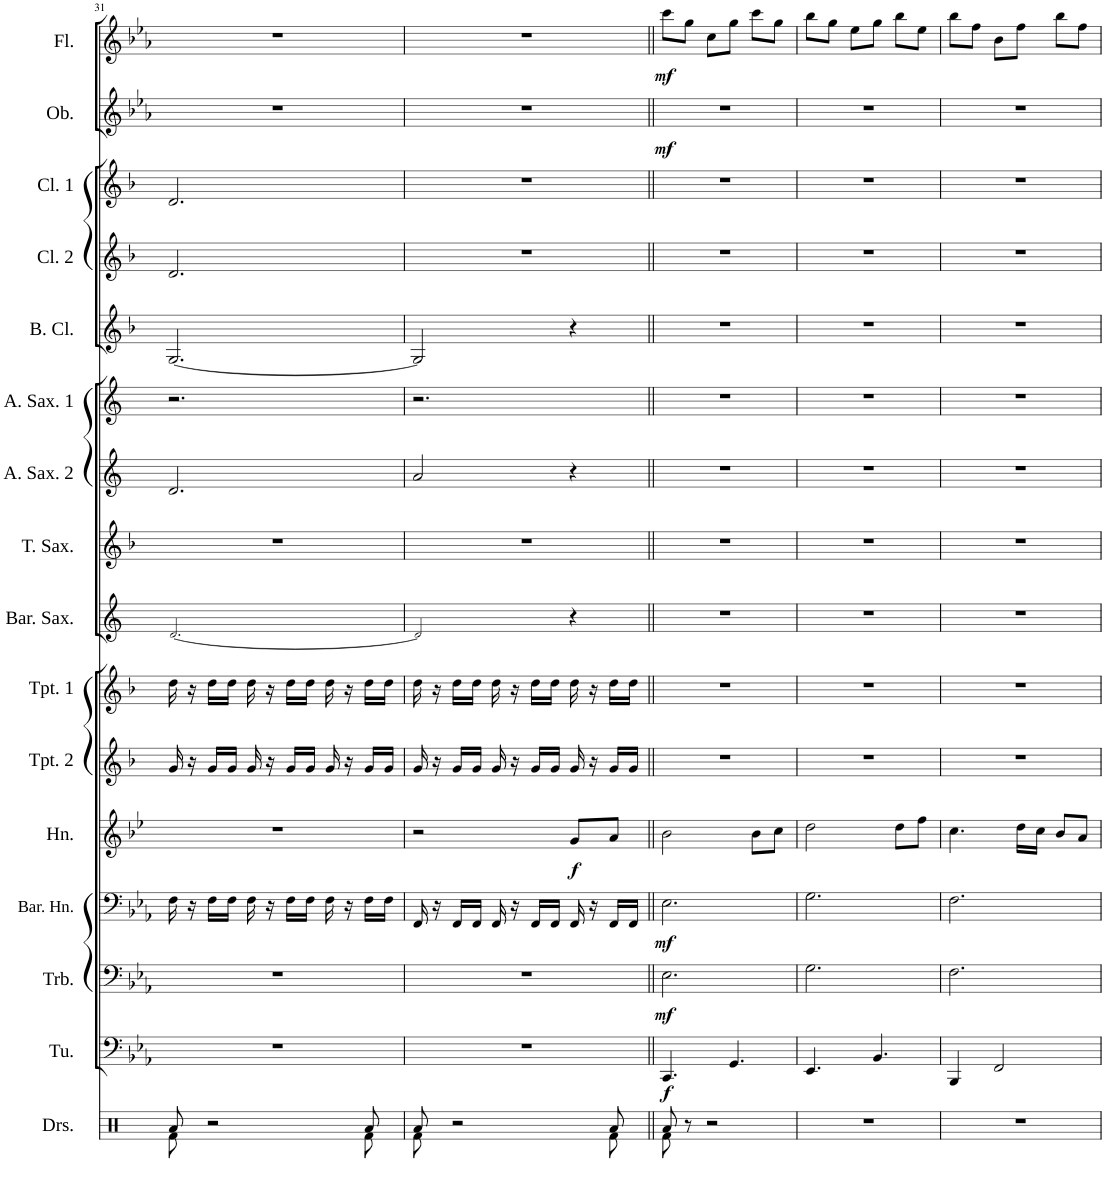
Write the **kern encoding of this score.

**kern	**kern	**dynam	**kern	**dynam	**kern	**dynam	**kern	**dynam	**kern	**kern	**kern	**kern	**kern	**kern	**kern	**kern	**kern	**kern	**dynam	**kern	**dynam
*part16	*part15	*part15	*part14	*part14	*part13	*part13	*part12	*part12	*part11	*part10	*part9	*part8	*part7	*part6	*part5	*part4	*part3	*part2	*part2	*part1	*part1
*staff16	*staff15	*staff15	*staff14	*staff14	*staff13	*staff13	*staff12	*staff12	*staff11	*staff10	*staff9	*staff8	*staff7	*staff6	*staff5	*staff4	*staff3	*staff2	*staff2	*staff1	*staff1
*I"Drumset	*I"Tuba	*	*I"Trombone	*	*I"Baritone Horn	*	*I"Horn	*	*I"Trumpet 2	*I"Trumpet 1	*I"Baritone Saxophone	*I"Tenor Saxophone	*I"Alto Saxophone 2	*I"Alto Saxophone 1	*I"Bass Clarinet	*I"Clarinet 2	*I"Clarinet 1	*I"Oboe	*	*I"Flute	*
*I'Drs.	*I'Tu.	*	*I'Trb.	*	*I'Bar. Hn.	*	*I'Hn.	*	*I'Tpt. 2	*I'Tpt. 1	*I'Bar. Sax.	*I'T. Sax.	*I'A. Sax. 2	*I'A. Sax. 1	*I'B. Cl.	*I'Cl. 2	*I'Cl. 1	*I'Ob.	*	*I'Fl.	*
!!LO:PB:g=z
*clefX	*clefF4	*	*clefF4	*	*clefF4	*	*clefG2	*	*clefG2	*clefG2	*clefG2	*clefG2	*clefG2	*clefG2	*clefG2	*clefG2	*clefG2	*clefG2	*	*clefG2	*
*	*	*	*	*	*Trd4c7	*	*Trd4c7	*	*Trd1c2	*Trd1c2	*Trd12c21	*Trd8c14	*Trd5c9	*Trd5c9	*Trd8c14	*Trd1c2	*Trd1c2	*	*	*	*
*k[]	*k[b-e-a-]	*	*k[b-e-a-]	*	*k[b-e-a-]	*	*k[b-e-]	*	*k[b-]	*k[b-]	*k[]	*k[b-]	*k[]	*k[]	*k[b-]	*k[b-]	*k[b-]	*k[b-e-a-]	*	*k[b-e-a-]	*
*M3/4	*M3/4	*	*M3/4	*	*M3/4	*	*M3/4	*	*M3/4	*M3/4	*M3/4	*M3/4	*M3/4	*M3/4	*M3/4	*M3/4	*M3/4	*M3/4	*	*M3/4	*
=31	=31	=31	=31	=31	=31	=31	=31	=31	=31	=31	=31	=31	=31	=31	=31	=31	=31	=31	=31	=31	=31
*^	*	*	*	*	*	*	*	*	*	*	*	*	*	*	*	*	*	*	*	*	*
8Ra/	8Rf\L	2.r	.	2.r	.	16F\	.	2.r	.	16g/	16dd\	[2.d!/	2.r	2.d/	2.r	[2.G/	2.d/	2.d/	2.r	.	2.r	.
.	.	.	.	.	.	16r	.	.	.	16r	16r	.	.	.	.	.	.	.	.	.	.	.
2r	2ryy	.	.	.	.	16F\LL	.	.	.	16g/LL	16dd\LL	.	.	.	.	.	.	.	.	.	.	.
.	.	.	.	.	.	16F\JJ	.	.	.	16g/JJ	16dd\JJ	.	.	.	.	.	.	.	.	.	.	.
.	.	.	.	.	.	16F\	.	.	.	16g/	16dd\	.	.	.	.	.	.	.	.	.	.	.
.	.	.	.	.	.	16r	.	.	.	16r	16r	.	.	.	.	.	.	.	.	.	.	.
.	.	.	.	.	.	16F\LL	.	.	.	16g/LL	16dd\LL	.	.	.	.	.	.	.	.	.	.	.
.	.	.	.	.	.	16F\JJ	.	.	.	16g/JJ	16dd\JJ	.	.	.	.	.	.	.	.	.	.	.
.	.	.	.	.	.	16F\	.	.	.	16g/	16dd\	.	.	.	.	.	.	.	.	.	.	.
.	.	.	.	.	.	16r	.	.	.	16r	16r	.	.	.	.	.	.	.	.	.	.	.
8Ra/	8Rf\J	.	.	.	.	16F\LL	.	.	.	16g/LL	16dd\LL	.	.	.	.	.	.	.	.	.	.	.
.	.	.	.	.	.	16F\JJ	.	.	.	16g/JJ	16dd\JJ	.	.	.	.	.	.	.	.	.	.	.
=32	=32	=32	=32	=32	=32	=32	=32	=32	=32	=32	=32	=32	=32	=32	=32	=32	=32	=32	=32	=32	=32	=32
8Ra/	8Rf\L	2.r	.	2.r	.	16FF/	.	2r	.	16g/	16dd\	2d!/]	2.r	2a/	2.r	2G/]	2.r	2.r	2.r	.	2.r	.
.	.	.	.	.	.	16r	.	.	.	16r	16r	.	.	.	.	.	.	.	.	.	.	.
2r	2ryy	.	.	.	.	16FF/LL	.	.	.	16g/LL	16dd\LL	.	.	.	.	.	.	.	.	.	.	.
.	.	.	.	.	.	16FF/JJ	.	.	.	16g/JJ	16dd\JJ	.	.	.	.	.	.	.	.	.	.	.
.	.	.	.	.	.	16FF/	.	.	.	16g/	16dd\	.	.	.	.	.	.	.	.	.	.	.
.	.	.	.	.	.	16r	.	.	.	16r	16r	.	.	.	.	.	.	.	.	.	.	.
.	.	.	.	.	.	16FF/LL	.	.	.	16g/LL	16dd\LL	.	.	.	.	.	.	.	.	.	.	.
.	.	.	.	.	.	16FF/JJ	.	.	.	16g/JJ	16dd\JJ	.	.	.	.	.	.	.	.	.	.	.
!	!	!	!	!	!	!	!	!	!LO:DY:b	!	!	!	!	!	!	!	!	!	!	!	!	!
.	.	.	.	.	.	16FF/	.	8g/L	f	16g/	16dd\	4r	.	4r	.	4r	.	.	.	.	.	.
.	.	.	.	.	.	16r	.	.	.	16r	16r	.	.	.	.	.	.	.	.	.	.	.
8Ra/	8Rf\J	.	.	.	.	16FF/LL	.	8a/J	.	16g/LL	16dd\LL	.	.	.	.	.	.	.	.	.	.	.
.	.	.	.	.	.	16FF/JJ	.	.	.	16g/JJ	16dd\JJ	.	.	.	.	.	.	.	.	.	.	.
=33||	=33||	=33||	=33||	=33||	=33||	=33||	=33||	=33||	=33||	=33||	=33||	=33||	=33||	=33||	=33||	=33||	=33||	=33||	=33||	=33||	=33||	=33||
!	!	!	!LO:DY:b	!	!LO:DY:b	!	!LO:DY:b	!	!	!	!	!	!	!	!	!	!	!	!	!LO:DY:b	!	!LO:DY:b
8Ra/	8Rf\	4.CC/	f	2.E-\	mf	2.E-\	mf	2b-\	.	2.r	2.r	2.r	2.r	2.r	2.r	2.r	2.r	2.r	2.r	mf	8ccc\L	mf
8r	2ryy	.	.	.	.	.	.	.	.	.	.	.	.	.	.	.	.	.	.	.	8gg\J	.
2r	.	.	.	.	.	.	.	.	.	.	.	.	.	.	.	.	.	.	.	.	8cc\L	.
.	.	4.GG/	.	.	.	.	.	.	.	.	.	.	.	.	.	.	.	.	.	.	8gg\J	.
.	.	.	.	.	.	.	.	8b-\L	.	.	.	.	.	.	.	.	.	.	.	.	8ccc\L	.
.	8ryy	.	.	.	.	.	.	8cc\J	.	.	.	.	.	.	.	.	.	.	.	.	8gg\J	.
*v	*v	*	*	*	*	*	*	*	*	*	*	*	*	*	*	*	*	*	*	*	*	*
=34	=34	=34	=34	=34	=34	=34	=34	=34	=34	=34	=34	=34	=34	=34	=34	=34	=34	=34	=34	=34	=34
2.r	4.EE-/	.	2.G\	.	2.G\	.	2dd\	.	2.r	2.r	2.r	2.r	2.r	2.r	2.r	2.r	2.r	2.r	.	8bb-\L	.
.	.	.	.	.	.	.	.	.	.	.	.	.	.	.	.	.	.	.	.	8gg\J	.
.	.	.	.	.	.	.	.	.	.	.	.	.	.	.	.	.	.	.	.	8ee-\L	.
.	4.BB-/	.	.	.	.	.	.	.	.	.	.	.	.	.	.	.	.	.	.	8gg\J	.
.	.	.	.	.	.	.	8dd\L	.	.	.	.	.	.	.	.	.	.	.	.	8bb-\L	.
.	.	.	.	.	.	.	8ff\J	.	.	.	.	.	.	.	.	.	.	.	.	8ee-\J	.
=35	=35	=35	=35	=35	=35	=35	=35	=35	=35	=35	=35	=35	=35	=35	=35	=35	=35	=35	=35	=35	=35
2.r	4BBB-/	.	2.F\	.	2.F\	.	4.cc\	.	2.r	2.r	2.r	2.r	2.r	2.r	2.r	2.r	2.r	2.r	.	8bb-\L	.
.	.	.	.	.	.	.	.	.	.	.	.	.	.	.	.	.	.	.	.	8ff\J	.
.	2FF/	.	.	.	.	.	.	.	.	.	.	.	.	.	.	.	.	.	.	8b-\L	.
.	.	.	.	.	.	.	16dd\LL	.	.	.	.	.	.	.	.	.	.	.	.	8ff\J	.
.	.	.	.	.	.	.	16cc\JJ	.	.	.	.	.	.	.	.	.	.	.	.	.	.
.	.	.	.	.	.	.	8b-/L	.	.	.	.	.	.	.	.	.	.	.	.	8bb-\L	.
.	.	.	.	.	.	.	8a/J	.	.	.	.	.	.	.	.	.	.	.	.	8ff\J	.
=	=	=	=	=	=	=	=	=	=	=	=	=	=	=	=	=	=	=	=	=	=
*-	*-	*-	*-	*-	*-	*-	*-	*-	*-	*-	*-	*-	*-	*-	*-	*-	*-	*-	*-	*-	*-
